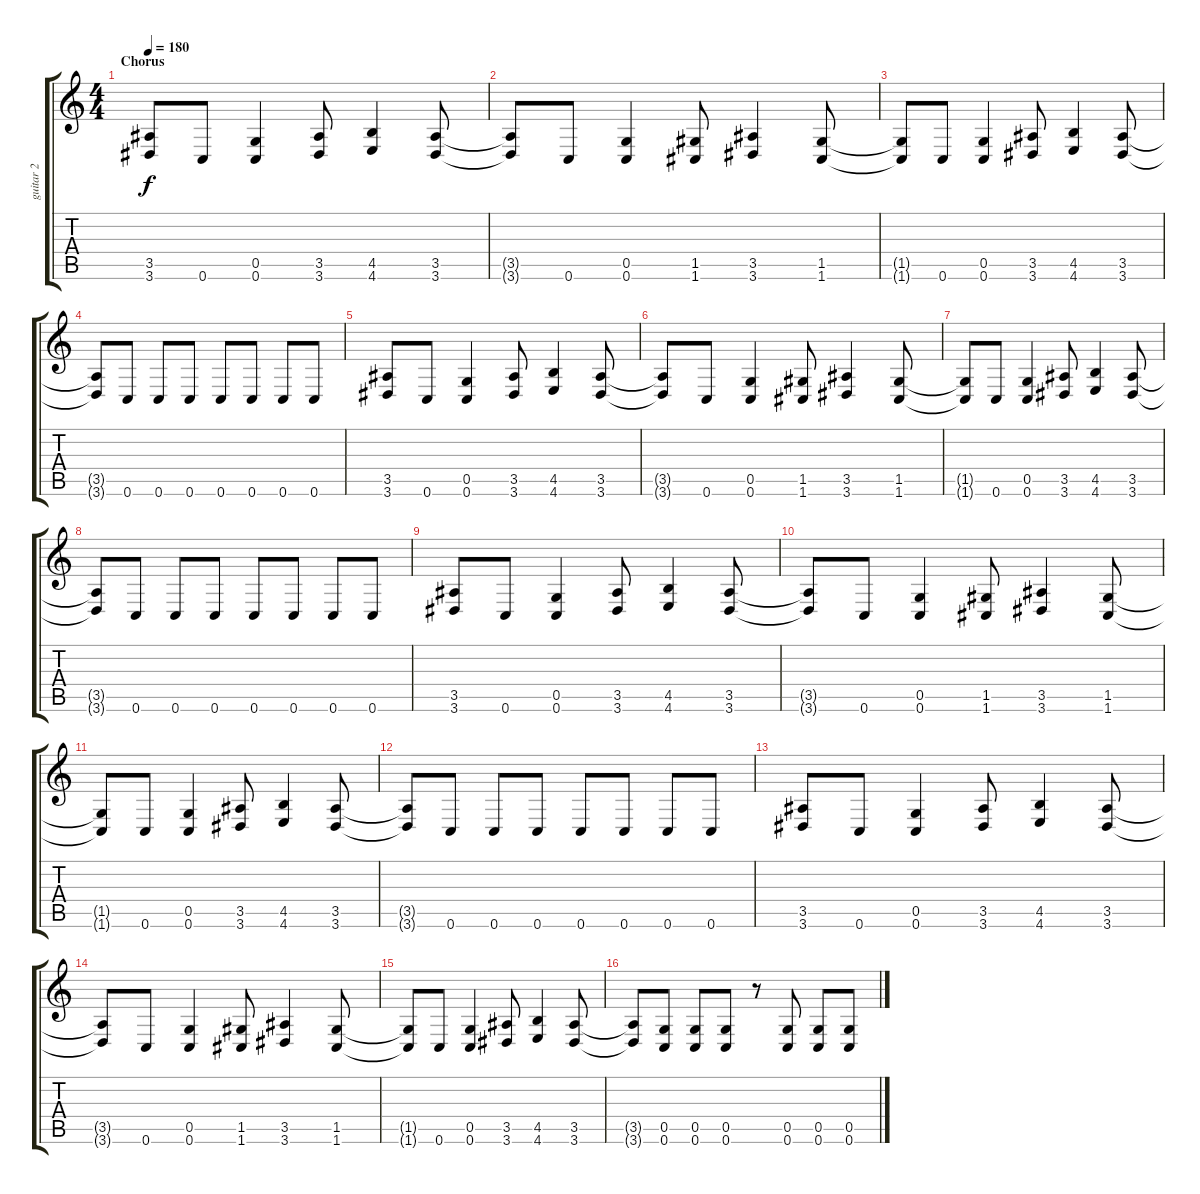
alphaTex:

\track ("guitar 2" "guitar 2") {instrument distortionguitar}
\staff {score tabs}
\tuning (D4 A3 F3 C3 G2 C2) {hide}
\ts (4 4)
\section ("" "Chorus")
\tempo 180
\clef g2
\ks c
(3.5 3.6).8{dy f} 0.6.8 (0.5 0.6).4 (3.5 3.6).8 (4.5 4.6).4 (3.5 3.6).8 |
(3.5{t} 3.6{t}).8 0.6.8 (0.5 0.6).4 (1.5 1.6).8 (3.5 3.6).4 (1.5 1.6).8 |
(1.5{t} 1.6{t}).8 0.6.8 (0.5 0.6).4 (3.5 3.6).8 (4.5 4.6).4 (3.5 3.6).8 |
(3.5{t} 3.6{t}).8 0.6.8 0.6.8 0.6.8 0.6.8 0.6.8 0.6.8 0.6.8 |
(3.5 3.6).8 0.6.8 (0.5 0.6).4 (3.5 3.6).8 (4.5 4.6).4 (3.5 3.6).8 |
(3.5{t} 3.6{t}).8 0.6.8 (0.5 0.6).4 (1.5 1.6).8 (3.5 3.6).4 (1.5 1.6).8 |
(1.5{t} 1.6{t}).8 0.6.8 (0.5 0.6).4 (3.5 3.6).8 (4.5 4.6).4 (3.5 3.6).8 |
(3.5{t} 3.6{t}).8 0.6.8 0.6.8 0.6.8 0.6.8 0.6.8 0.6.8 0.6.8 |
(3.5 3.6).8 0.6.8 (0.5 0.6).4 (3.5 3.6).8 (4.5 4.6).4 (3.5 3.6).8 |
(3.5{t} 3.6{t}).8 0.6.8 (0.5 0.6).4 (1.5 1.6).8 (3.5 3.6).4 (1.5 1.6).8 |
(1.5{t} 1.6{t}).8 0.6.8 (0.5 0.6).4 (3.5 3.6).8 (4.5 4.6).4 (3.5 3.6).8 |
(3.5{t} 3.6{t}).8 0.6.8 0.6.8 0.6.8 0.6.8 0.6.8 0.6.8 0.6.8 |
(3.5 3.6).8 0.6.8 (0.5 0.6).4 (3.5 3.6).8 (4.5 4.6).4 (3.5 3.6).8 |
(3.5{t} 3.6{t}).8 0.6.8 (0.5 0.6).4 (1.5 1.6).8 (3.5 3.6).4 (1.5 1.6).8 |
(1.5{t} 1.6{t}).8 0.6.8 (0.5 0.6).4 (3.5 3.6).8 (4.5 4.6).4 (3.5 3.6).8 |
(3.5{t} 3.6{t}).8 (0.5 0.6).8 (0.5 0.6).8 (0.5 0.6).8 r.8 (0.5 0.6).8 (0.5 0.6).8 (0.5 0.6).8
